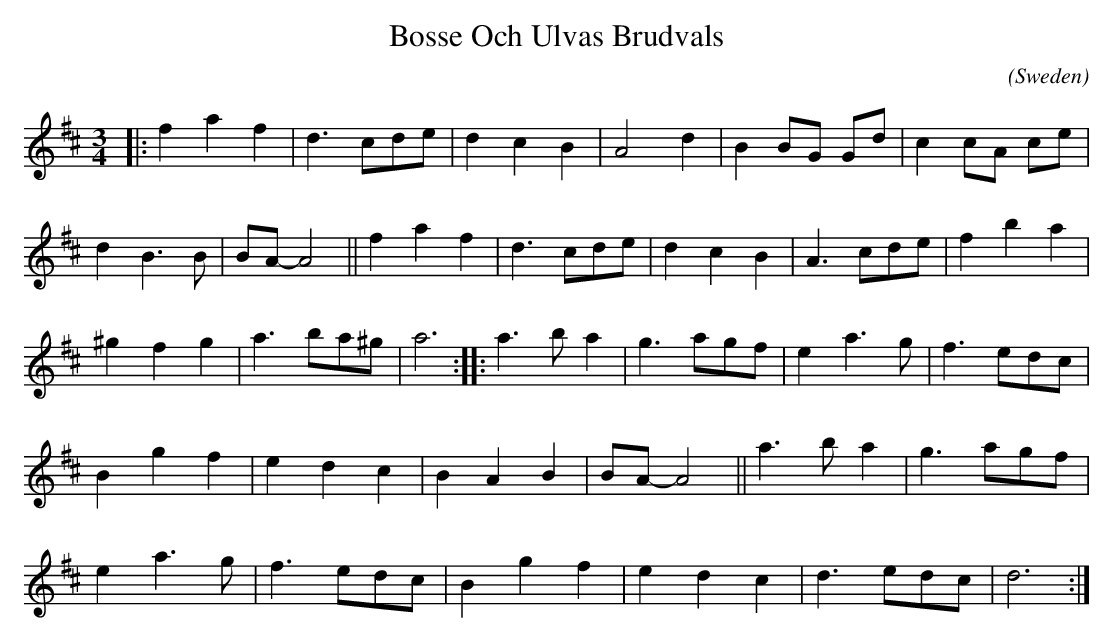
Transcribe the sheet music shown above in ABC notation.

X:1
T: Bosse Och Ulvas Brudvals
C:
O: Sweden
M: 3/4
L: 1/8
K: D
|:\
f2 a2 f2 | d3 cde | d2 c2 B2 | A4 d2 | B2 BG Gd | c2 cA ce |
d2 B3 B | BA- A4 || f2 a2 f2 | d3 cde | d2 c2 B2 | A3 cde | f2 b2 a2 |
^g2 f2 g2 | a3 ba^g | a6 :: a3 b a2 | g3 agf | e2 a3 g | f3 edc |
B2 g2 f2 | e2 d2 c2 | B2 A2 B2 | BA- A4 || a3 b a2 | g3 agf |
e2 a3 g | f3 edc | B2 g2 f2 | e2 d2 c2 | d3 edc | d6 :|
